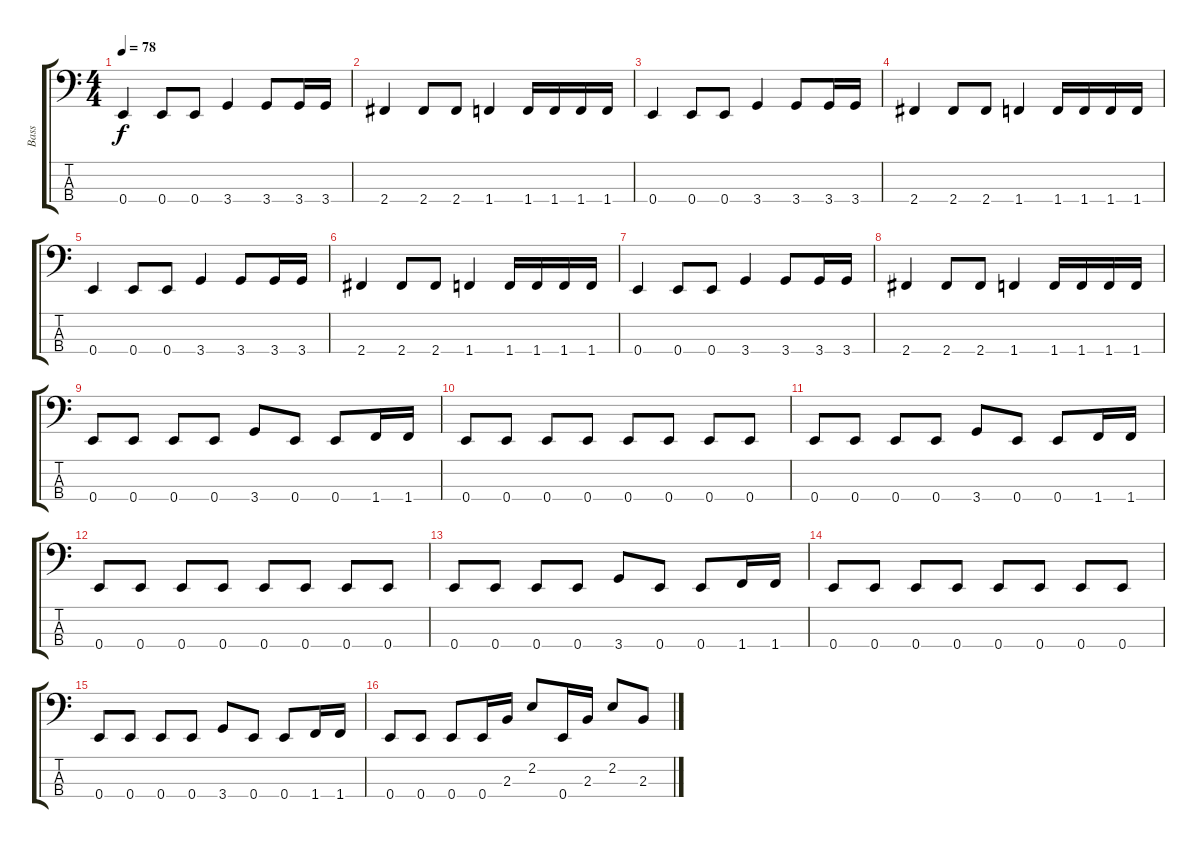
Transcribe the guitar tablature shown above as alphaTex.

\track ("Bass" "Bass") {instrument slapbass1}
\staff {score tabs}
\tuning (G2 D2 A1 E1) {hide}
\ts (4 4)
\tempo 78
\clef f4
\ks c
0.4.4{dy f instrument slapbass1} 0.4.8 0.4.8 3.4.4 3.4.8 3.4.16 3.4.16 |
2.4.4 2.4.8 2.4.8 1.4.4 1.4.16 1.4.16 1.4.16 1.4.16 |
0.4.4 0.4.8 0.4.8 3.4.4 3.4.8 3.4.16 3.4.16 |
2.4.4 2.4.8 2.4.8 1.4.4 1.4.16 1.4.16 1.4.16 1.4.16 |
0.4.4 0.4.8 0.4.8 3.4.4 3.4.8 3.4.16 3.4.16 |
2.4.4 2.4.8 2.4.8 1.4.4 1.4.16 1.4.16 1.4.16 1.4.16 |
0.4.4 0.4.8 0.4.8 3.4.4 3.4.8 3.4.16 3.4.16 |
2.4.4 2.4.8 2.4.8 1.4.4 1.4.16 1.4.16 1.4.16 1.4.16 |
0.4.8 0.4.8 0.4.8 0.4.8 3.4.8 0.4.8 0.4.8 1.4.16 1.4.16 |
0.4.8 0.4.8 0.4.8 0.4.8 0.4.8 0.4.8 0.4.8 0.4.8 |
0.4.8 0.4.8 0.4.8 0.4.8 3.4.8 0.4.8 0.4.8 1.4.16 1.4.16 |
0.4.8 0.4.8 0.4.8 0.4.8 0.4.8 0.4.8 0.4.8 0.4.8 |
0.4.8 0.4.8 0.4.8 0.4.8 3.4.8 0.4.8 0.4.8 1.4.16 1.4.16 |
0.4.8 0.4.8 0.4.8 0.4.8 0.4.8 0.4.8 0.4.8 0.4.8 |
0.4.8 0.4.8 0.4.8 0.4.8 3.4.8 0.4.8 0.4.8 1.4.16 1.4.16 |
0.4.8 0.4.8 0.4.8 0.4.16 2.3.16 2.2.8 0.4.16 2.3.16 2.2.8 2.3.8
